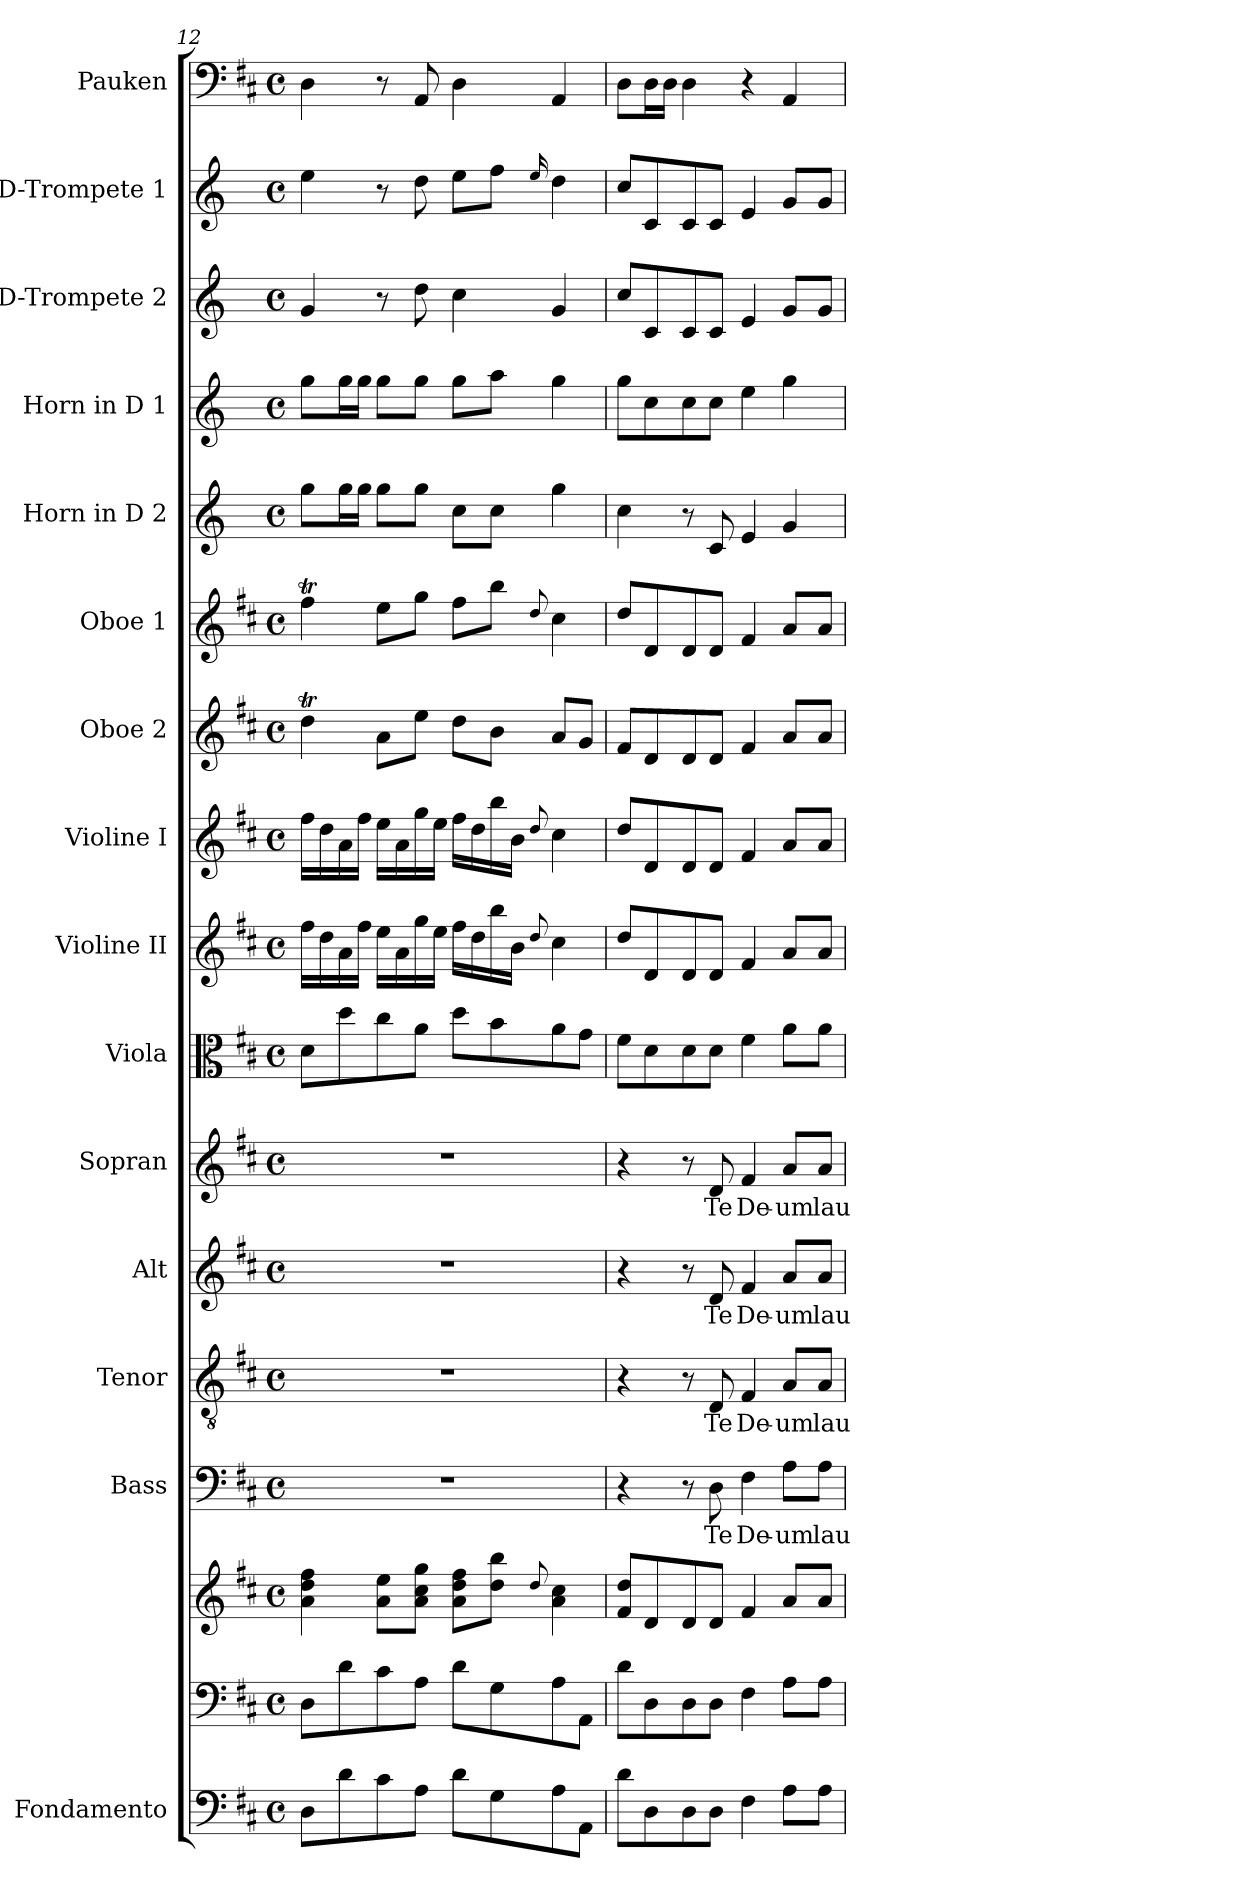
**kern	**kern	**kern	**kern	**text	**kern	**text	**kern	**text	**kern	**text	**kern	**kern	**kern	**kern	**kern	**kern	**kern	**kern	**kern	**kern
*part16	*part15	*part15	*part14	*part14	*part13	*part13	*part12	*part12	*part11	*part11	*part10	*part9	*part8	*part7	*part6	*part5	*part4	*part3	*part2	*part1
*staff17	*staff16	*staff15	*staff14	*staff14	*staff13	*staff13	*staff12	*staff12	*staff11	*staff11	*staff10	*staff9	*staff8	*staff7	*staff6	*staff5	*staff4	*staff3	*staff2	*staff1
*I"Fondamento	*	*	*I"Bass	*	*I"Tenor	*	*I"Alt	*	*I"Sopran	*	*I"Viola	*I"Violine II	*I"Violine I	*I"Oboe 2	*I"Oboe 1	*I"Horn in D 2	*I"Horn in D 1	*I"D-Trompete 2	*I"D-Trompete 1	*I"Pauken
*I'F.	*	*	*I'B.	*	*I'T.	*	*I'A.	*	*I'S.	*	*I'Vla.	*I'Vl. II	*I'Vl. I	*I'Ob. 2	*I'Ob. 1	*	*	*I'D Trp. 2	*I'D Trp. 1	*I'Pk.
*clefF4	*clefF4	*clefG2	*clefF4	*	*clefGv2	*	*clefG2	*	*clefG2	*	*clefC3	*clefG2	*clefG2	*clefG2	*clefG2	*clefG2	*clefG2	*clefG2	*clefG2	*clefF4
*ITrd7c12	*	*	*	*	*	*	*	*	*	*	*	*	*	*	*	*ITrd6c10	*ITrd6c10	*ITrd-1c-2	*ITrd-1c-2	*
*k[f#c#]	*k[f#c#]	*k[f#c#]	*k[f#c#]	*	*k[f#c#]	*	*k[f#c#]	*	*k[f#c#]	*	*k[f#c#]	*k[f#c#]	*k[f#c#]	*k[f#c#]	*k[f#c#]	*k[f#c#]	*k[f#c#]	*k[f#c#]	*k[f#c#]	*k[f#c#]
*D:	*D:	*D:	*D:	*	*D:	*	*D:	*	*D:	*	*D:	*D:	*D:	*D:	*D:	*D:	*D:	*D:	*D:	*D:
*M4/4	*M4/4	*M4/4	*M4/4	*	*M4/4	*	*M4/4	*	*M4/4	*	*M4/4	*M4/4	*M4/4	*M4/4	*M4/4	*M4/4	*M4/4	*M4/4	*M4/4	*M4/4
*met(c)	*met(c)	*met(c)	*met(c)	*	*met(c)	*	*met(c)	*	*met(c)	*	*met(c)	*met(c)	*met(c)	*met(c)	*met(c)	*met(c)	*met(c)	*met(c)	*met(c)	*met(c)
=12	=12	=12	=12	=12	=12	=12	=12	=12	=12	=12	=12	=12	=12	=12	=12	=12	=12	=12	=12	=12
8DD\L	8D\L	4a\ 4dd\ 4ff#\	1r	.	1r	.	1r	.	1r	.	8d\L	16ff#\LL	16ff#\LL	4ddT\	4ff#t\	8a\L	8a\L	4a/	4ff#\	4D\
.	.	.	.	.	.	.	.	.	.	.	.	16dd\	16dd\	.	.	.	.	.	.	.
8D\	8d\	.	.	.	.	.	.	.	.	.	8dd\	16a\	16a\	.	.	16a\L	16a\L	.	.	.
.	.	.	.	.	.	.	.	.	.	.	.	16ff#\JJ	16ff#\JJ	.	.	16a\JJ	16a\JJ	.	.	.
8C#\	8c#\	8a\ 8ee\L	.	.	.	.	.	.	.	.	8cc#\	16ee\LL	16ee\LL	8a\L	8ee\L	8a\L	8a\L	8r	8r	8r
.	.	.	.	.	.	.	.	.	.	.	.	16a\	16a\	.	.	.	.	.	.	.
8AA\J	8A\J	8a\ 8cc#\ 8gg\J	.	.	.	.	.	.	.	.	8a\J	16gg\	16gg\	8ee\J	8gg\J	8a\J	8a\J	8ee\	8ee\	8AA/
.	.	.	.	.	.	.	.	.	.	.	.	16ee\JJ	16ee\JJ	.	.	.	.	.	.	.
8D\L	8d\L	8a\ 8dd\ 8ff#\L	.	.	.	.	.	.	.	.	8dd\L	16ff#\LL	16ff#\LL	8dd\L	8ff#\L	8d\L	8a\L	4dd\	8ff#\L	4D\
.	.	.	.	.	.	.	.	.	.	.	.	16dd\	16dd\	.	.	.	.	.	.	.
8GG\	8G\	8dd\ 8bb\J	.	.	.	.	.	.	.	.	8b\	16bb\	16bb\	8b\J	8bb\J	8d\J	8b\J	.	8gg\J	.
.	.	.	.	.	.	.	.	.	.	.	.	16b\JJ	16b\JJ	.	.	.	.	.	.	.
.	.	8qqdd/	.	.	.	.	.	.	.	.	.	8qqdd/	8qqdd/	.	8qqdd/	.	.	.	16qqff#/	.
8AA\	8A\	4a\ 4cc#\	.	.	.	.	.	.	.	.	8a\	4cc#\	4cc#\	8a/L	4cc#\	4a\	4a\	4a/	4ee\	4AA/
8AAA\J	8AA\J	.	.	.	.	.	.	.	.	.	8g\J	.	.	8g/J	.	.	.	.	.	.
!!LO:PB:g=z
=13	=13	=13	=13	=13	=13	=13	=13	=13	=13	=13	=13	=13	=13	=13	=13	=13	=13	=13	=13	=13
8D\L	8d\L	8f#/ 8dd/L	4r	.	4r	.	4r	.	4r	.	8f#\L	8dd/L	8dd/L	8f#/L	8dd/L	4d\	8a\L	8dd/L	8dd/L	8D\L
8DD\	8D\	8d/	.	.	.	.	.	.	.	.	8d\	8d/	8d/	8d/	8d/	.	8d\	8d/	8d/	16D\L
.	.	.	.	.	.	.	.	.	.	.	.	.	.	.	.	.	.	.	.	16D\JJ
8DD\	8D\	8d/	8r	.	8r	.	8r	.	8r	.	8d\	8d/	8d/	8d/	8d/	8r	8d\	8d/	8d/	4D\
!	!	!	!	!LO:LY:b	!	!LO:LY:b	!	!LO:LY:b	!	!LO:LY:b	!	!	!	!	!	!	!	!	!	!
8DD\J	8D\J	8d/J	8D\	Te	8D/	Te	8d/	Te	8d/	Te	8d\J	8d/J	8d/J	8d/J	8d/J	8D/	8d\J	8d/J	8d/J	.
!	!	!	!	!LO:LY:b	!	!LO:LY:b	!	!LO:LY:b	!	!LO:LY:b	!	!	!	!	!	!	!	!	!	!
4FF#\	4F#\	4f#/	4F#\	De-	4F#/	De-	4f#/	De-	4f#/	De-	4f#\	4f#/	4f#/	4f#/	4f#/	4F#/	4f#\	4f#/	4f#/	4r
!	!	!	!	!LO:LY:b	!	!LO:LY:b	!	!LO:LY:b	!	!LO:LY:b	!	!	!	!	!	!	!	!	!	!
8AA\L	8A\L	8a/L	8A\L	-um	8A/L	-um	8a/L	-um	8a/L	-um	8a\L	8a/L	8a/L	8a/L	8a/L	4A/	4a\	8a/L	8a/L	4AA/
!	!	!	!	!LO:LY:b	!	!LO:LY:b	!	!LO:LY:b	!	!LO:LY:b	!	!	!	!	!	!	!	!	!	!
8AA\J	8A\J	8a/J	8A\J	lau-	8A/J	lau-	8a/J	lau-	8a/J	lau-	8a\J	8a/J	8a/J	8a/J	8a/J	.	.	8a/J	8a/J	.
=	=	=	=	=	=	=	=	=	=	=	=	=	=	=	=	=	=	=	=	=
*-	*-	*-	*-	*-	*-	*-	*-	*-	*-	*-	*-	*-	*-	*-	*-	*-	*-	*-	*-	*-
